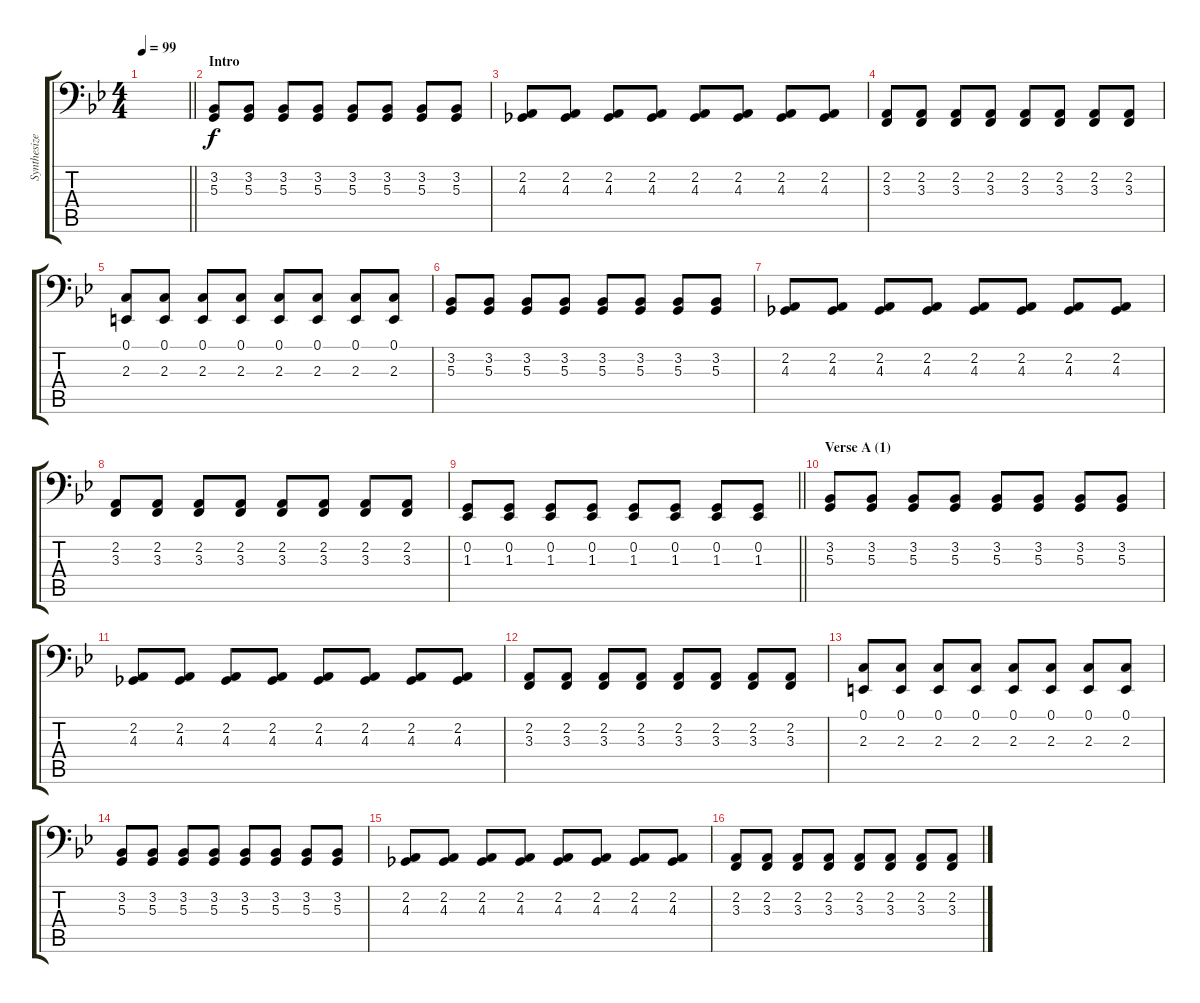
\track ("Synthesizer" "Synthesize") {instrument pad3polysynth}
\staff {score tabs}
\tuning (C3 G2 D2 A1 E1 Bb0) {hide}
\ts (4 4)
\tempo 99
\clef f4
\barLineRight lightlight
\ks gminor
|
\section ("" "Intro")
(3.2 5.3).8 (3.2 5.3).8 (3.2 5.3).8 (3.2 5.3).8 (3.2 5.3).8 (3.2 5.3).8 (3.2 5.3).8 (3.2 5.3).8 |
(2.2 4.3).8 (2.2 4.3).8 (2.2 4.3).8 (2.2 4.3).8 (2.2 4.3).8 (2.2 4.3).8 (2.2 4.3).8 (2.2 4.3).8 |
(2.2 3.3).8 (2.2 3.3).8 (2.2 3.3).8 (2.2 3.3).8 (2.2 3.3).8 (2.2 3.3).8 (2.2 3.3).8 (2.2 3.3).8 |
(0.1 2.3).8 (0.1 2.3).8 (0.1 2.3).8 (0.1 2.3).8 (0.1 2.3).8 (0.1 2.3).8 (0.1 2.3).8 (0.1 2.3).8 |
(3.2 5.3).8 (3.2 5.3).8 (3.2 5.3).8 (3.2 5.3).8 (3.2 5.3).8 (3.2 5.3).8 (3.2 5.3).8 (3.2 5.3).8 |
(2.2 4.3).8 (2.2 4.3).8 (2.2 4.3).8 (2.2 4.3).8 (2.2 4.3).8 (2.2 4.3).8 (2.2 4.3).8 (2.2 4.3).8 |
(2.2 3.3).8 (2.2 3.3).8 (2.2 3.3).8 (2.2 3.3).8 (2.2 3.3).8 (2.2 3.3).8 (2.2 3.3).8 (2.2 3.3).8 |
\barLineRight lightlight
(0.2 1.3).8 (0.2 1.3).8 (0.2 1.3).8 (0.2 1.3).8 (0.2 1.3).8 (0.2 1.3).8 (0.2 1.3).8 (0.2 1.3).8 |
\section ("" "Verse A (1)")
(3.2 5.3).8 (3.2 5.3).8 (3.2 5.3).8 (3.2 5.3).8 (3.2 5.3).8 (3.2 5.3).8 (3.2 5.3).8 (3.2 5.3).8 |
(2.2 4.3).8 (2.2 4.3).8 (2.2 4.3).8 (2.2 4.3).8 (2.2 4.3).8 (2.2 4.3).8 (2.2 4.3).8 (2.2 4.3).8 |
(2.2 3.3).8 (2.2 3.3).8 (2.2 3.3).8 (2.2 3.3).8 (2.2 3.3).8 (2.2 3.3).8 (2.2 3.3).8 (2.2 3.3).8 |
(0.1 2.3).8 (0.1 2.3).8 (0.1 2.3).8 (0.1 2.3).8 (0.1 2.3).8 (0.1 2.3).8 (0.1 2.3).8 (0.1 2.3).8 |
(3.2 5.3).8 (3.2 5.3).8 (3.2 5.3).8 (3.2 5.3).8 (3.2 5.3).8 (3.2 5.3).8 (3.2 5.3).8 (3.2 5.3).8 |
(2.2 4.3).8 (2.2 4.3).8 (2.2 4.3).8 (2.2 4.3).8 (2.2 4.3).8 (2.2 4.3).8 (2.2 4.3).8 (2.2 4.3).8 |
(2.2 3.3).8 (2.2 3.3).8 (2.2 3.3).8 (2.2 3.3).8 (2.2 3.3).8 (2.2 3.3).8 (2.2 3.3).8 (2.2 3.3).8
